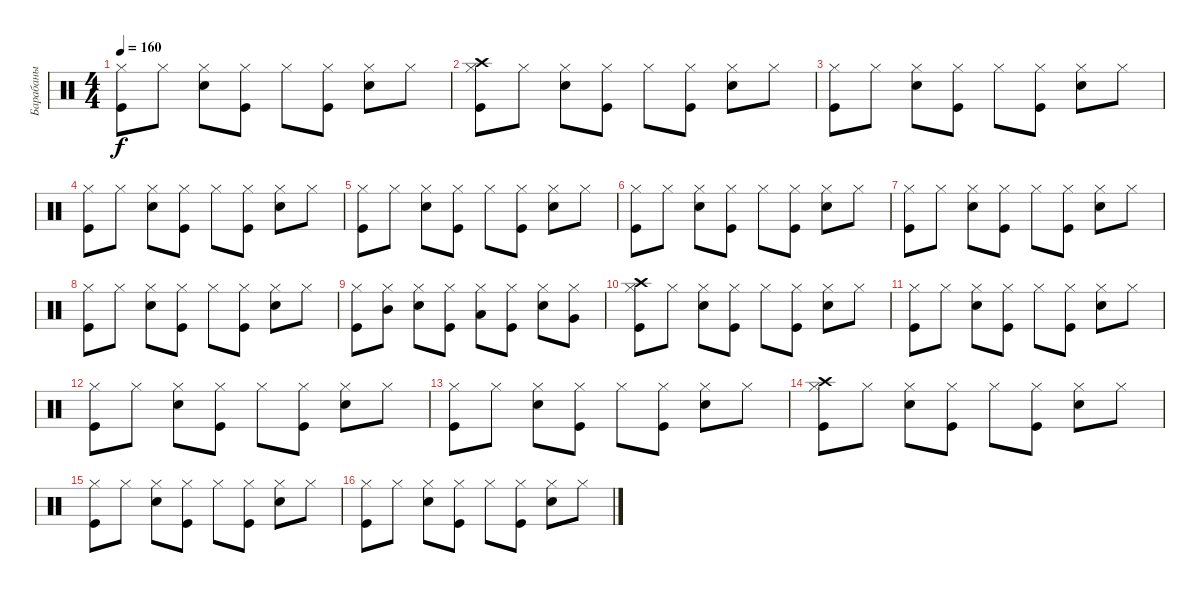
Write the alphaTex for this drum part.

\track ("Барабаны" "Барабаны") {instrument percussion}
\staff {score}
\articulation defaults
\ts (4 4)
\tempo 160
\clef neutral
\ks c
("Kick (hit)" "Hi-Hat (closed)").8{dy f} "Hi-Hat (closed)".8 ("Snare (hit) 2" "Hi-Hat (closed)").8 ("Kick (hit)" "Hi-Hat (closed)").8 "Hi-Hat (closed)".8 ("Kick (hit)" "Hi-Hat (closed)").8 ("Snare (hit) 2" "Hi-Hat (closed)").8 "Hi-Hat (closed)".8 |
("Kick (hit)" "Crash high (hit)" "Hi-Hat (closed)").8 "Hi-Hat (closed)".8 ("Snare (hit) 2" "Hi-Hat (closed)").8 ("Kick (hit)" "Hi-Hat (closed)").8 "Hi-Hat (closed)".8 ("Kick (hit)" "Hi-Hat (closed)").8 ("Snare (hit) 2" "Hi-Hat (closed)").8 "Hi-Hat (closed)".8 |
("Kick (hit)" "Hi-Hat (closed)").8 "Hi-Hat (closed)".8 ("Snare (hit) 2" "Hi-Hat (closed)").8 ("Kick (hit)" "Hi-Hat (closed)").8 "Hi-Hat (closed)".8 ("Kick (hit)" "Hi-Hat (closed)").8 ("Snare (hit) 2" "Hi-Hat (closed)").8 "Hi-Hat (closed)".8 |
("Kick (hit)" "Hi-Hat (closed)").8 "Hi-Hat (closed)".8 ("Snare (hit) 2" "Hi-Hat (closed)").8 ("Kick (hit)" "Hi-Hat (closed)").8 "Hi-Hat (closed)".8 ("Kick (hit)" "Hi-Hat (closed)").8 ("Snare (hit) 2" "Hi-Hat (closed)").8 "Hi-Hat (closed)".8 |
("Kick (hit)" "Hi-Hat (closed)").8 "Hi-Hat (closed)".8 ("Snare (hit) 2" "Hi-Hat (closed)").8 ("Kick (hit)" "Hi-Hat (closed)").8 "Hi-Hat (closed)".8 ("Kick (hit)" "Hi-Hat (closed)").8 ("Snare (hit) 2" "Hi-Hat (closed)").8 "Hi-Hat (closed)".8 |
("Kick (hit)" "Hi-Hat (closed)").8 "Hi-Hat (closed)".8 ("Snare (hit) 2" "Hi-Hat (closed)").8 ("Kick (hit)" "Hi-Hat (closed)").8 "Hi-Hat (closed)".8 ("Kick (hit)" "Hi-Hat (closed)").8 ("Snare (hit) 2" "Hi-Hat (closed)").8 "Hi-Hat (closed)".8 |
("Kick (hit)" "Hi-Hat (closed)").8 "Hi-Hat (closed)".8 ("Snare (hit) 2" "Hi-Hat (closed)").8 ("Kick (hit)" "Hi-Hat (closed)").8 "Hi-Hat (closed)".8 ("Kick (hit)" "Hi-Hat (closed)").8 ("Snare (hit) 2" "Hi-Hat (closed)").8 "Hi-Hat (closed)".8 |
("Kick (hit)" "Hi-Hat (closed)").8 "Hi-Hat (closed)".8 ("Snare (hit) 2" "Hi-Hat (closed)").8 ("Kick (hit)" "Hi-Hat (closed)").8 "Hi-Hat (closed)".8 ("Kick (hit)" "Hi-Hat (closed)").8 ("Snare (hit) 2" "Hi-Hat (closed)").8 "Hi-Hat (closed)".8 |
("Kick (hit)" "Hi-Hat (closed)").8 ("Mid Tom (hit)" "Hi-Hat (closed)").8 ("Snare (hit) 2" "Hi-Hat (closed)").8 ("Kick (hit)" "Hi-Hat (closed)").8 ("Low Tom (hit)" "Hi-Hat (closed)").8 ("Kick (hit)" "Hi-Hat (closed)").8 ("Snare (hit) 2" "Hi-Hat (closed)").8 ("Very Low Tom (hit)" "Hi-Hat (closed)").8 |
("Kick (hit)" "Crash high (hit)" "Hi-Hat (closed)").8 "Hi-Hat (closed)".8 ("Snare (hit) 2" "Hi-Hat (closed)").8 ("Kick (hit)" "Hi-Hat (closed)").8 "Hi-Hat (closed)".8 ("Kick (hit)" "Hi-Hat (closed)").8 ("Snare (hit) 2" "Hi-Hat (closed)").8 "Hi-Hat (closed)".8 |
("Kick (hit)" "Hi-Hat (closed)").8 "Hi-Hat (closed)".8 ("Snare (hit) 2" "Hi-Hat (closed)").8 ("Kick (hit)" "Hi-Hat (closed)").8 "Hi-Hat (closed)".8 ("Kick (hit)" "Hi-Hat (closed)").8 ("Snare (hit) 2" "Hi-Hat (closed)").8 "Hi-Hat (closed)".8 |
("Kick (hit)" "Hi-Hat (closed)").8 "Hi-Hat (closed)".8 ("Snare (hit) 2" "Hi-Hat (closed)").8 ("Kick (hit)" "Hi-Hat (closed)").8 "Hi-Hat (closed)".8 ("Kick (hit)" "Hi-Hat (closed)").8 ("Snare (hit) 2" "Hi-Hat (closed)").8 "Hi-Hat (closed)".8 |
("Kick (hit)" "Hi-Hat (closed)").8 "Hi-Hat (closed)".8 ("Snare (hit) 2" "Hi-Hat (closed)").8 ("Kick (hit)" "Hi-Hat (closed)").8 "Hi-Hat (closed)".8 ("Kick (hit)" "Hi-Hat (closed)").8 ("Snare (hit) 2" "Hi-Hat (closed)").8 "Hi-Hat (closed)".8 |
("Kick (hit)" "Crash high (hit)" "Hi-Hat (closed)").8 "Hi-Hat (closed)".8 ("Snare (hit) 2" "Hi-Hat (closed)").8 ("Kick (hit)" "Hi-Hat (closed)").8 "Hi-Hat (closed)".8 ("Kick (hit)" "Hi-Hat (closed)").8 ("Snare (hit) 2" "Hi-Hat (closed)").8 "Hi-Hat (closed)".8 |
("Kick (hit)" "Hi-Hat (closed)").8 "Hi-Hat (closed)".8 ("Snare (hit) 2" "Hi-Hat (closed)").8 ("Kick (hit)" "Hi-Hat (closed)").8 "Hi-Hat (closed)".8 ("Kick (hit)" "Hi-Hat (closed)").8 ("Snare (hit) 2" "Hi-Hat (closed)").8 "Hi-Hat (closed)".8 |
("Kick (hit)" "Hi-Hat (closed)").8 "Hi-Hat (closed)".8 ("Snare (hit) 2" "Hi-Hat (closed)").8 ("Kick (hit)" "Hi-Hat (closed)").8 "Hi-Hat (closed)".8 ("Kick (hit)" "Hi-Hat (closed)").8 ("Snare (hit) 2" "Hi-Hat (closed)").8 "Hi-Hat (closed)".8
